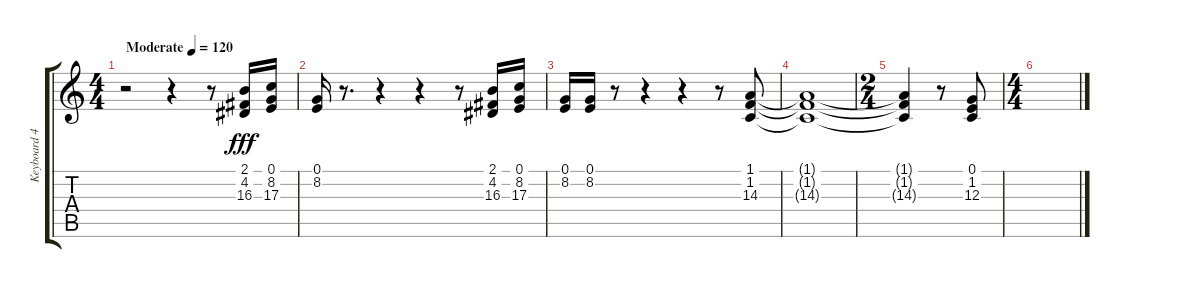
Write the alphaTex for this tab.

\track ("Keyboard 4" "Keyboard 4") {instrument synthbrass1}
\staff {score tabs}
\tuning (E4 B3 G3 D3 A2 E2) {hide}
\ts (4 4)
\tempo (120 "Moderate")
\clef g2
\ks c
r.2{dy fff instrument synthbrass1} r.4 r.8 (2.1 4.2 16.3).16 (0.1 8.2 17.3).16 |
(0.1 8.2).16 r.8{d} r.4 r.4 r.8 (2.1 4.2 16.3).16 (0.1 8.2 17.3).16 |
(0.1 8.2).16 (0.1 8.2).16 r.8 r.4 r.4 r.8 (1.1 1.2 14.3).8 |
(1.1{t} 1.2{t} 14.3{t}).1 |
\ts (2 4)
(1.1{t} 1.2{t} 14.3{t}).4 r.8 (0.1 1.2 12.3).8 |
\ts (4 4)
